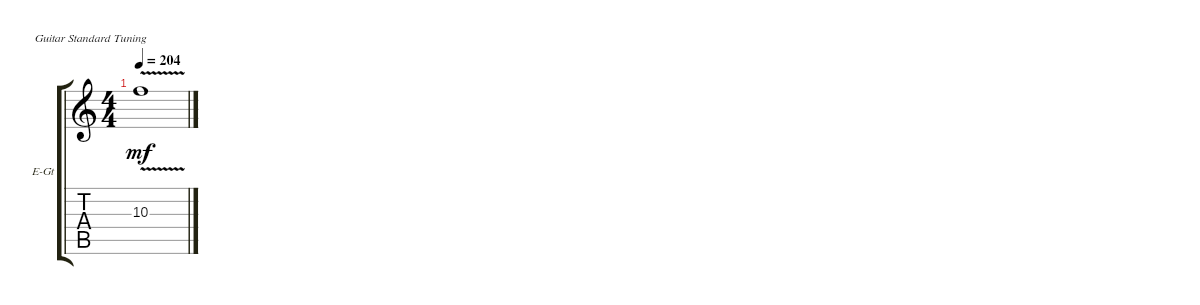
\defaultSystemsLayout 4
\bracketExtendMode groupsimilarinstruments
\firstSystemTrackNameOrientation horizontal
\otherSystemsTrackNameOrientation horizontal
\track ("Chorus Lead (Upper Harmony)" "E-Gt") {instrument overdrivenguitar}
\staff {score tabs}
\tuning (E4 B3 G3 D3 A2 E2)
\ts (4 4)
\tempo 204
\clef g2
\ks c
10.3{v}.1{dy mf}
